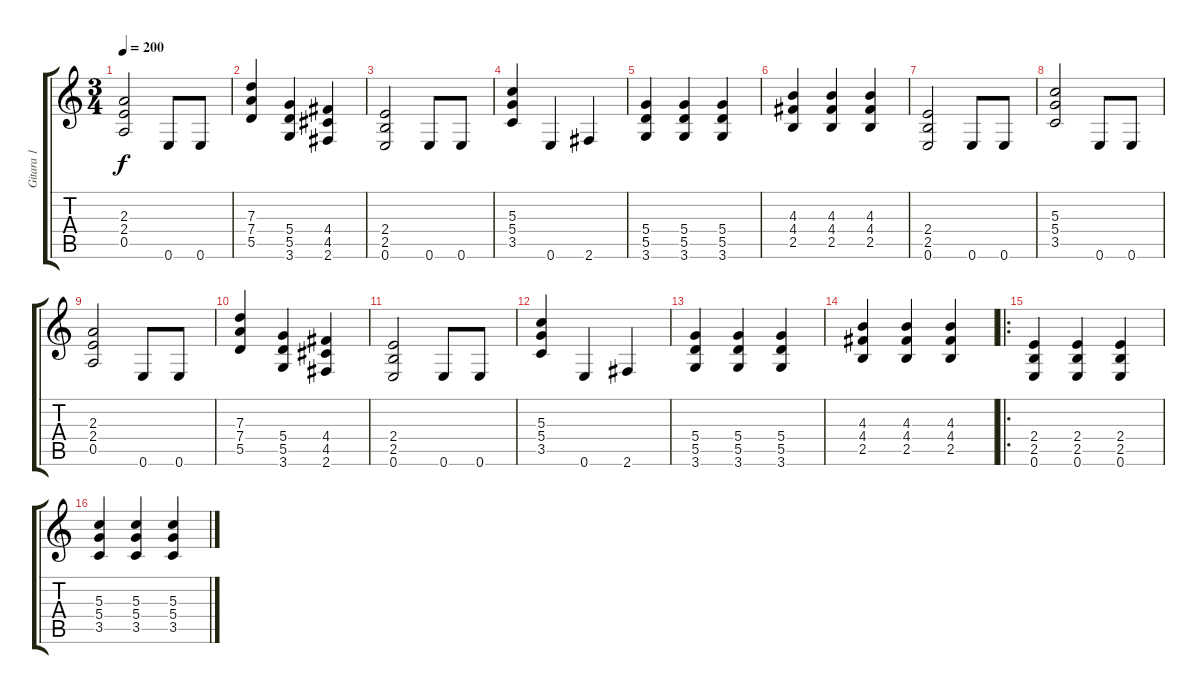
\track ("Gitara 1" "Gitara 1") {instrument distortionguitar}
\staff {score tabs}
\tuning (E4 B3 G3 D3 A2 E2) {hide}
\ts (3 4)
\tempo 200
\clef g2
\ks c
(2.3 2.4 0.5).2{dy f} 0.6.8 0.6.8 |
(7.3 7.4 5.5).4 (5.4 5.5 3.6).4 (4.4 4.5 2.6).4 |
(2.4 2.5 0.6).2 0.6.8 0.6.8 |
(5.3 5.4 3.5).4 0.6.4 2.6.4 |
(5.4 5.5 3.6).4 (5.4 5.5 3.6).4 (5.4 5.5 3.6).4 |
(4.3 4.4 2.5).4 (4.3 4.4 2.5).4 (4.3 4.4 2.5).4 |
(2.4 2.5 0.6).2 0.6.8 0.6.8 |
(5.3 5.4 3.5).2 0.6.8 0.6.8 |
(2.3 2.4 0.5).2 0.6.8 0.6.8 |
(7.3 7.4 5.5).4 (5.4 5.5 3.6).4 (4.4 4.5 2.6).4 |
(2.4 2.5 0.6).2 0.6.8 0.6.8 |
(5.3 5.4 3.5).4 0.6.4 2.6.4 |
(5.4 5.5 3.6).4 (5.4 5.5 3.6).4 (5.4 5.5 3.6).4 |
(4.3 4.4 2.5).4 (4.3 4.4 2.5).4 (4.3 4.4 2.5).4 |
\ro
(2.4 2.5 0.6).4 (2.4 2.5 0.6).4 (2.4 2.5 0.6).4 |
(5.3 5.4 3.5).4 (5.3 5.4 3.5).4 (5.3 5.4 3.5).4
